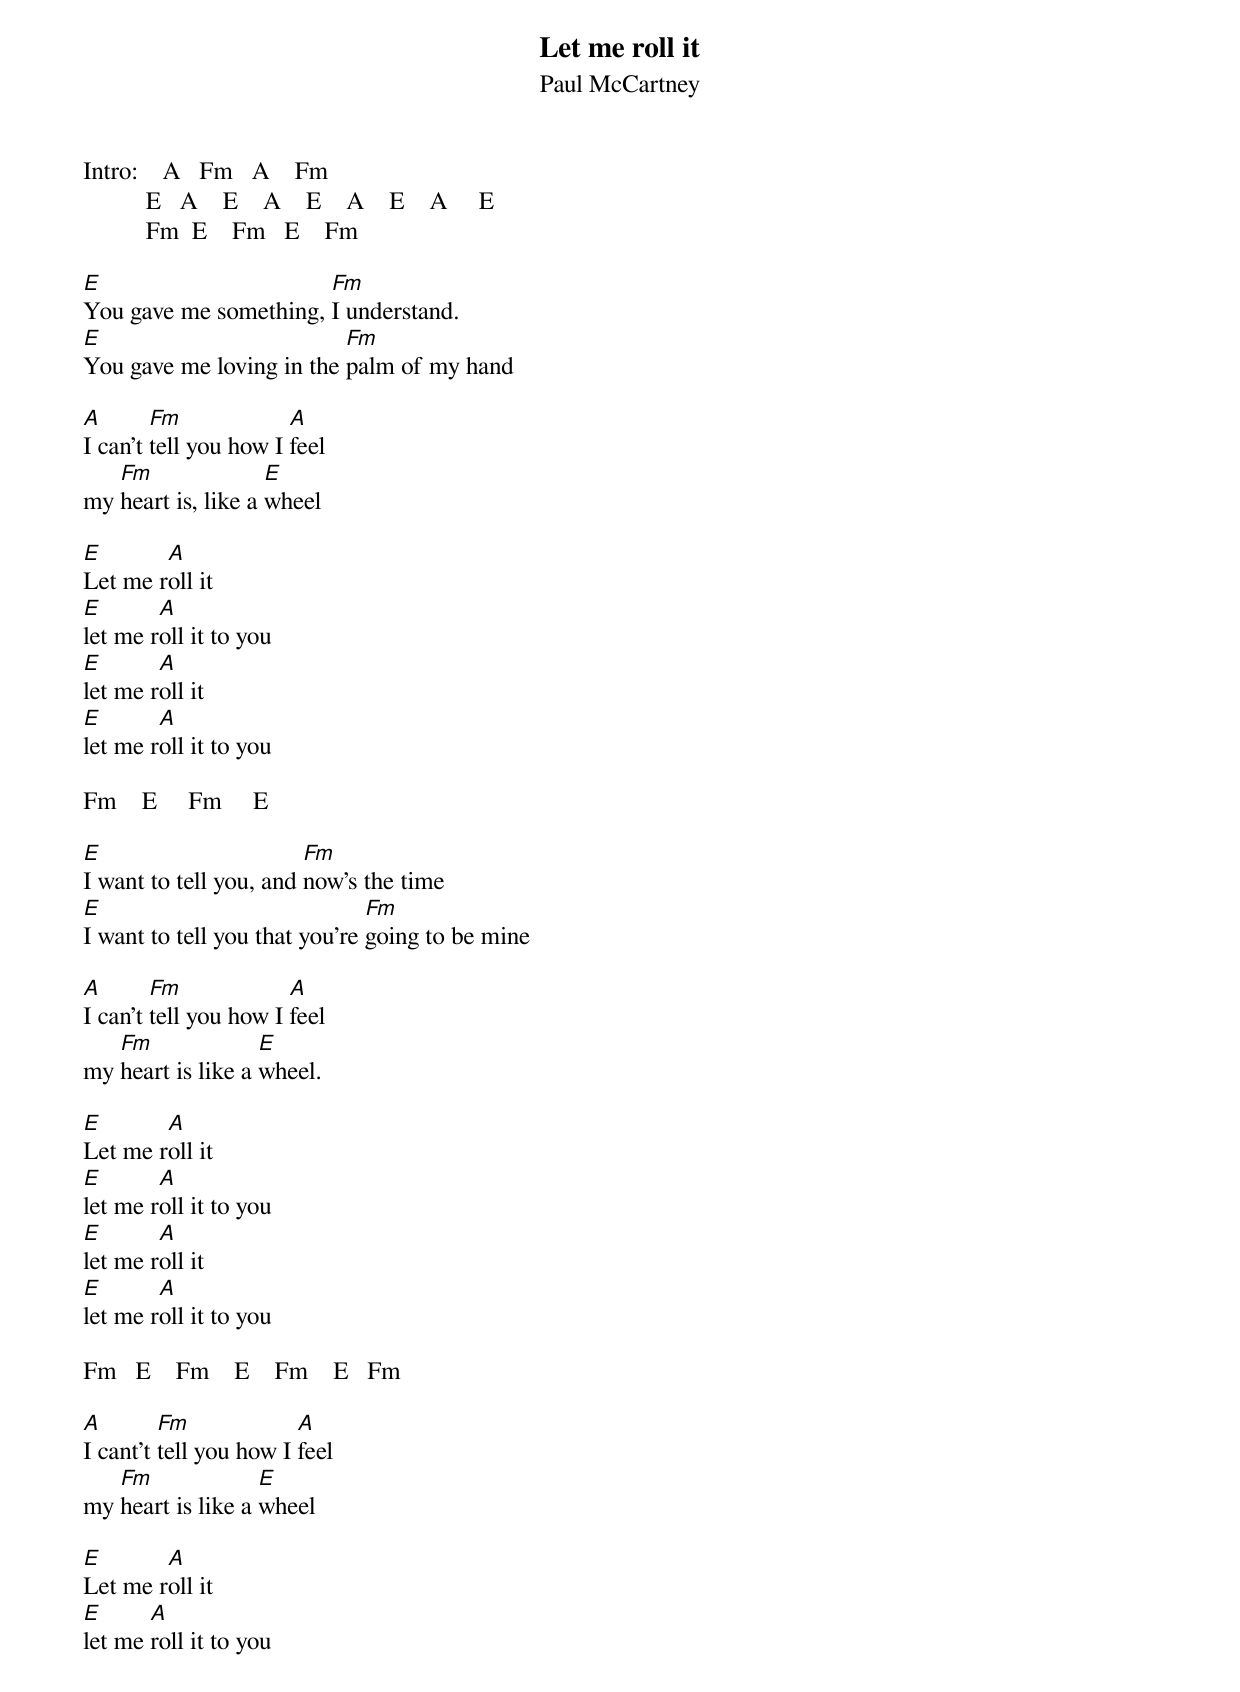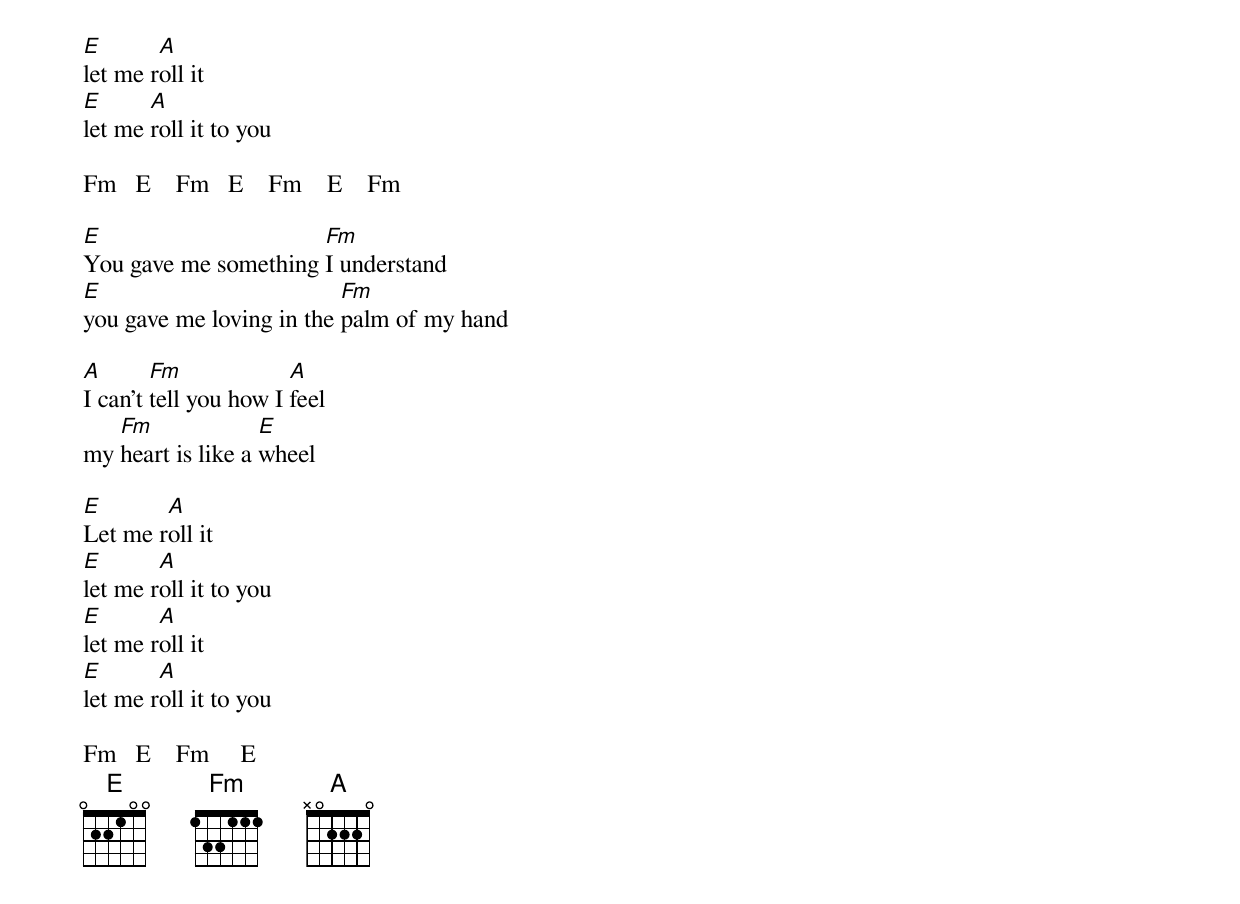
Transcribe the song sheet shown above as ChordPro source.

{t:Let me roll it}
{st:Paul McCartney}
Intro:    A   Fm   A    Fm
          E   A    E    A    E    A    E    A     E
          Fm  E    Fm   E    Fm

[E]You gave me something, [Fm]I understand.
[E]You gave me loving in the [Fm]palm of my hand

[A]I can't [Fm]tell you how I [A]feel
my [Fm]heart is, like a [E]wheel

[E]Let me r[A]oll it
[E]let me r[A]oll it to you
[E]let me r[A]oll it
[E]let me r[A]oll it to you

Fm    E     Fm     E

[E]I want to tell you, and [Fm]now's the time
[E]I want to tell you that you're [Fm]going to be mine

[A]I can't [Fm]tell you how I [A]feel
my [Fm]heart is like a [E]wheel.

[E]Let me r[A]oll it
[E]let me r[A]oll it to you
[E]let me r[A]oll it
[E]let me r[A]oll it to you

Fm   E    Fm    E    Fm    E   Fm

[A]I cant't [Fm]tell you how I [A]feel
my [Fm]heart is like a [E]wheel

[E]Let me r[A]oll it
[E]let me [A]roll it to you
[E]let me r[A]oll it
[E]let me [A]roll it to you

Fm   E    Fm   E    Fm    E    Fm

[E]You gave me something [Fm]I understand
[E]you gave me loving in the [Fm]palm of my hand

[A]I can't [Fm]tell you how I [A]feel
my [Fm]heart is like a [E]wheel

[E]Let me r[A]oll it
[E]let me r[A]oll it to you
[E]let me r[A]oll it
[E]let me r[A]oll it to you

Fm   E    Fm     E
